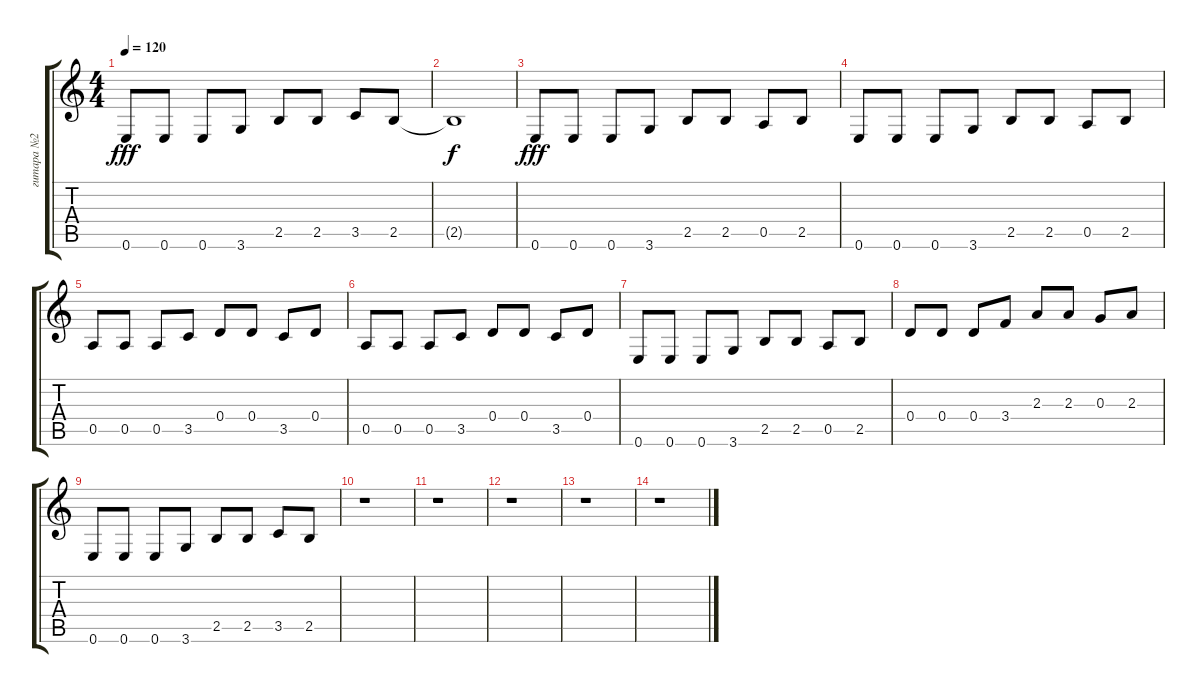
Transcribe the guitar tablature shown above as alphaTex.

\track ("гитара №2" "гитара №2") {instrument overdrivenguitar}
\staff {score tabs}
\tuning (E4 B3 G3 D3 A2 E2) {hide}
\ts (4 4)
\tempo 120
\clef g2
\ks c
0.6.8{dy fff} 0.6.8 0.6.8 3.6.8 2.5.8 2.5.8 3.5.8 2.5.8 |
2.5{t}.1{dy f} |
0.6.8{dy fff} 0.6.8 0.6.8 3.6.8 2.5.8 2.5.8 0.5.8 2.5.8 |
0.6.8 0.6.8 0.6.8 3.6.8 2.5.8 2.5.8 0.5.8 2.5.8 |
0.5.8 0.5.8 0.5.8 3.5.8 0.4.8 0.4.8 3.5.8 0.4.8 |
0.5.8 0.5.8 0.5.8 3.5.8 0.4.8 0.4.8 3.5.8 0.4.8 |
0.6.8 0.6.8 0.6.8 3.6.8 2.5.8 2.5.8 0.5.8 2.5.8 |
0.4.8 0.4.8 0.4.8 3.4.8 2.3.8 2.3.8 0.3.8 2.3.8 |
0.6.8 0.6.8 0.6.8 3.6.8 2.5.8 2.5.8 3.5.8 2.5.8 |
r.1 |
r.1 |
r.1 |
r.1 |
r.1
